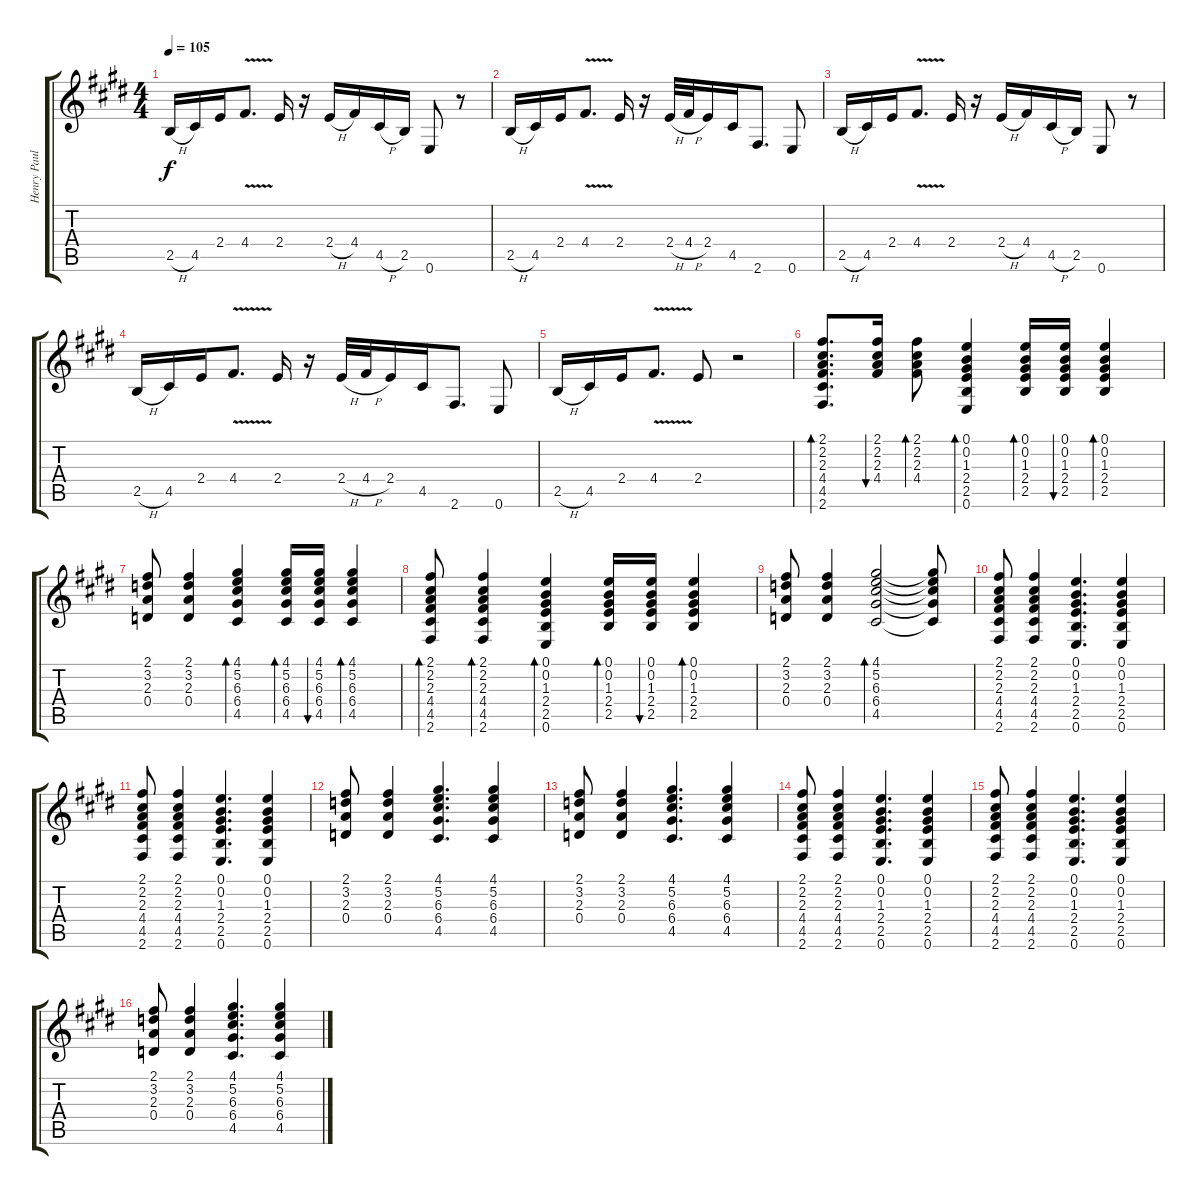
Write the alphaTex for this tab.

\track ("Henry Paul Guitar" "Henry Paul") {instrument electricguitarclean}
\staff {score tabs}
\tuning (E4 B3 G3 D3 A2 E2) {hide}
\ts (4 4)
\tempo 105
\clef g2
\ks e
2.5{h}.16{dy f} 4.5.16 2.4.16 4.4{v}.8{d} 2.4.16 r.16 2.4{h}.16 4.4.16 4.5{h}.16 2.5.16 0.6.8 r.8 |
2.5{h}.16 4.5.16 2.4.16 4.4{v}.8{d} 2.4.16 r.16 2.4{h}.32 4.4{h}.32 2.4.16 4.5.16 2.6.8{d} 0.6.8 |
2.5{h}.16 4.5.16 2.4.16 4.4{v}.8{d} 2.4.16 r.16 2.4{h}.16 4.4.16 4.5{h}.16 2.5.16 0.6.8 r.8 |
2.5{h}.16 4.5.16 2.4.16 4.4{v}.8{d} 2.4.16 r.16 2.4{h}.32 4.4{h}.32 2.4.16 4.5.16 2.6.8{d} 0.6.8 |
2.5{h}.16 4.5.16 2.4.16 4.4{v}.8{d} 2.4.8 r.2 |
(2.1 2.2 2.3 4.4 4.5 2.6).8{d bd 60 volume 8 instrument electricguitarclean} (2.1 2.2 2.3 4.4).16{bu 60} (2.1 2.2 2.3 4.4).8{bd 60} (0.1 0.2 1.3 2.4 2.5 0.6).4{bd 60} (0.1 0.2 1.3 2.4 2.5).16{bd 60} (0.1 0.2 1.3 2.4 2.5).16{bu 60} (0.1 0.2 1.3 2.4 2.5).4{bd 60} |
(2.1 3.2 2.3 0.4).8 (2.1 3.2 2.3 0.4).4 (4.1 5.2 6.3 6.4 4.5).4{bd 60} (4.1 5.2 6.3 6.4 4.5).16{bd 60} (4.1 5.2 6.3 6.4 4.5).16{bu 60} (4.1 5.2 6.3 6.4 4.5).4{bd 60} |
(2.1 2.2 2.3 4.4 4.5 2.6).8{bd 60} (2.1 2.2 2.3 4.4 4.5 2.6).4{bd 60} (0.1 0.2 1.3 2.4 2.5 0.6).4{bd 60} (0.1 0.2 1.3 2.4 2.5).16{bd 60} (0.1 0.2 1.3 2.4 2.5).16{bu 60} (0.1 0.2 1.3 2.4 2.5).4{bd 60} |
(2.1 3.2 2.3 0.4).8 (2.1 3.2 2.3 0.4).4 (4.1 5.2 6.3 6.4 4.5).2{bd 60} (4.1{t} 5.2{t} 6.3{t} 6.4{t} 4.5{t}).8 |
(2.1 2.2 2.3 4.4 4.5 2.6).8{volume 9 balance 0} (2.1 2.2 2.3 4.4 4.5 2.6).4 (0.1 0.2 1.3 2.4 2.5 0.6).4{d} (0.1 0.2 1.3 2.4 2.5 0.6).4 |
(2.1 2.2 2.3 4.4 4.5 2.6).8 (2.1 2.2 2.3 4.4 4.5 2.6).4 (0.1 0.2 1.3 2.4 2.5 0.6).4{d} (0.1 0.2 1.3 2.4 2.5 0.6).4 |
(2.1 3.2 2.3 0.4).8 (2.1 3.2 2.3 0.4).4 (4.1 5.2 6.3 6.4 4.5).4{d} (4.1 5.2 6.3 6.4 4.5).4 |
(2.1 3.2 2.3 0.4).8 (2.1 3.2 2.3 0.4).4 (4.1 5.2 6.3 6.4 4.5).4{d} (4.1 5.2 6.3 6.4 4.5).4 |
(2.1 2.2 2.3 4.4 4.5 2.6).8 (2.1 2.2 2.3 4.4 4.5 2.6).4 (0.1 0.2 1.3 2.4 2.5 0.6).4{d} (0.1 0.2 1.3 2.4 2.5 0.6).4 |
(2.1 2.2 2.3 4.4 4.5 2.6).8 (2.1 2.2 2.3 4.4 4.5 2.6).4 (0.1 0.2 1.3 2.4 2.5 0.6).4{d} (0.1 0.2 1.3 2.4 2.5 0.6).4 |
(2.1 3.2 2.3 0.4).8 (2.1 3.2 2.3 0.4).4 (4.1 5.2 6.3 6.4 4.5).4{d} (4.1 5.2 6.3 6.4 4.5).4
